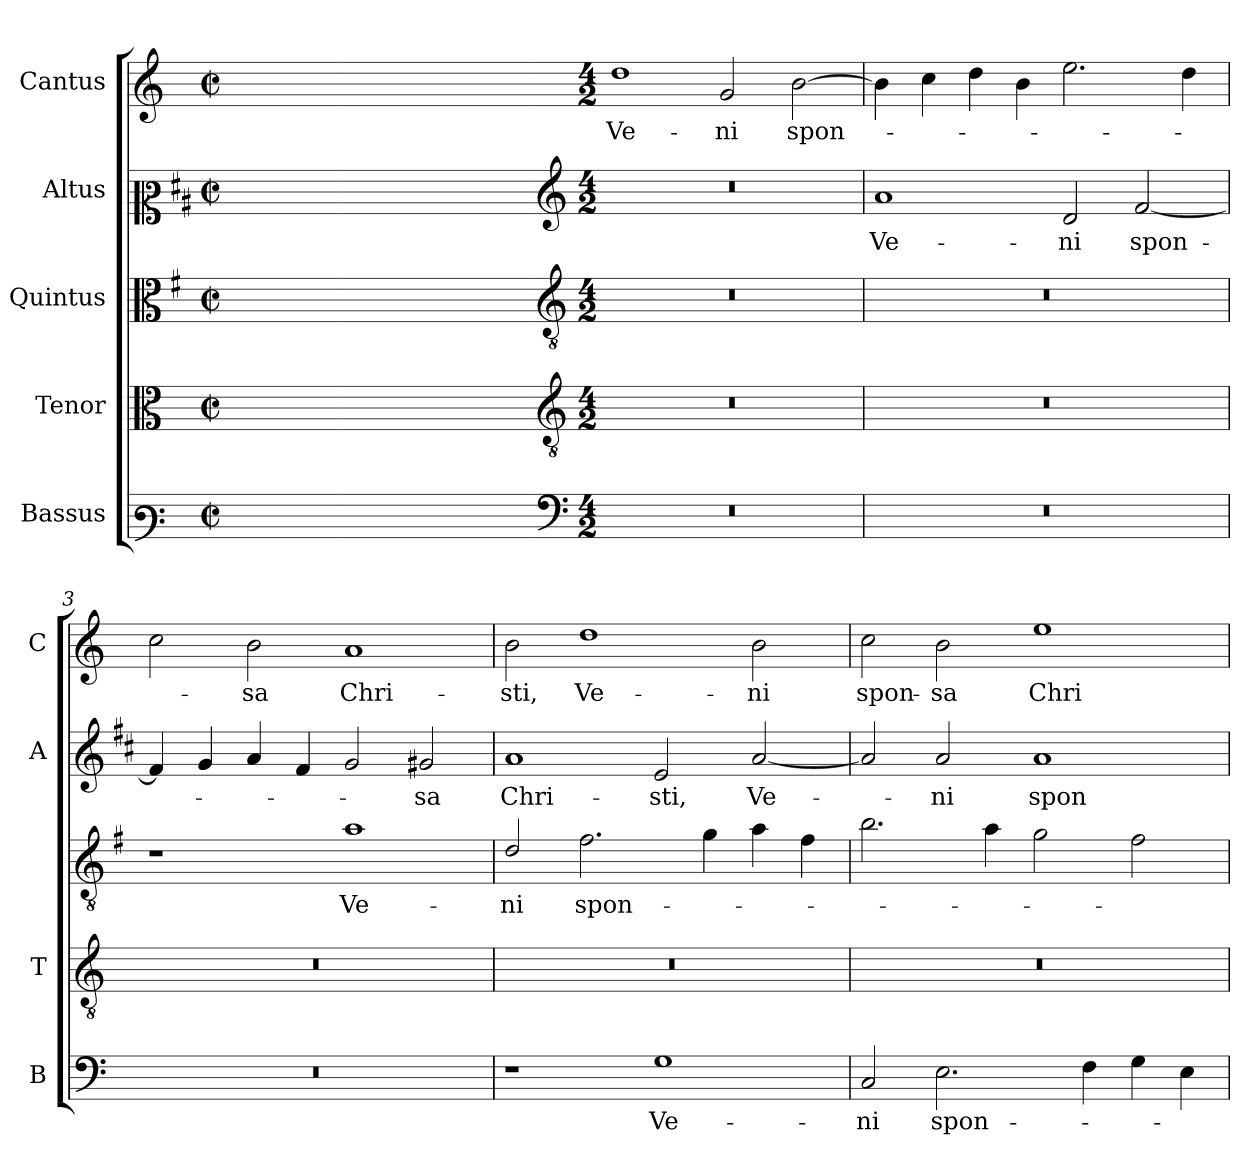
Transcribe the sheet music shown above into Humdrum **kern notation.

**kern	**text	**kern	**kern	**text	**kern	**text	**kern	**text
*part5	*part5	*part4	*part3	*part3	*part2	*part2	*part1	*part1
*staff5	*staff5	*staff4	*staff3	*staff3	*staff2	*staff2	*staff1	*staff1
*I"Bassus	*	*I"Tenor	*I"Quintus	*	*I"Altus	*	*I"Cantus	*
*I'B	*	*I'T	*	*	*I'A	*	*I'C	*
*clefF3	*	*clefC3	*clefC3	*	*clefC2	*	*clefG2	*
*	*	*	*ITrd4c7	*	*ITrd1c2	*	*	*
*k[]	*	*k[]	*k[]	*	*k[]	*	*k[]	*
*C:	*	*C:	*C:	*	*C:	*	*C:	*
*M2/2	*	*M2/2	*M2/2	*	*M2/2	*	*M2/2	*
*met(c|)	*	*met(c|)	*met(c|)	*	*met(c|)	*	*met(c|)	*
=	=	=	=	=	=	=	=	=
1ryy	.	1ryy	1ryy	.	1ryy	.	1ryy	.
=1X-	=1X-	=1X-	=1X-	=1X-	=1X-	=1X-	=1X-	=1X-
4ryy	.	4ryy	4ryy	.	4ryy	.	4ryy	.
4ryy	.	4ryy	4ryy	.	4ryy	.	4ryy	.
4ryy	.	4ryy	4ryy	.	4ryy	.	4ryy	.
4ryy	.	4ryy	4ryy	.	4ryy	.	4ryy	.
=1-	=1-	=1-	=1-	=1-	=1-	=1-	=1-	=1-
*clefF4	*	*clefGv2	*clefGv2	*	*clefG2	*	*	*
*M4/2	*	*M4/2	*M4/2	*	*M4/2	*	*M4/2	*
!	!	!	!	!	!	!	!	!LO:LY:b
0r	.	0r	0r	.	0r	.	1dd	Ve-
!	!	!	!	!	!	!	!	!LO:LY:b
.	.	.	.	.	.	.	2g/	-ni
!	!	!	!	!	!	!	!	!LO:LY:b
.	.	.	.	.	.	.	[2b\	spon-
=2	=2	=2	=2	=2	=2	=2	=2	=2
!	!	!	!	!	!	!LO:LY:b	!	!
0r	.	0r	0r	.	1g	Ve-	4b\]	.
.	.	.	.	.	.	.	4cc\	.
.	.	.	.	.	.	.	4dd\	.
.	.	.	.	.	.	.	4b\	.
!	!	!	!	!	!	!LO:LY:b	!	!
.	.	.	.	.	2c/	-ni	2.ee\	.
!	!	!	!	!	!	!LO:LY:b	!	!
.	.	.	.	.	[2e/	spon-	.	.
.	.	.	.	.	.	.	4dd\	.
=3	=3	=3	=3	=3	=3	=3	=3	=3
0r	.	0r	1r	.	4e/]	.	2cc\	.
.	.	.	.	.	4f/	.	.	.
!	!	!	!	!	!	!	!	!LO:LY:b
.	.	.	.	.	4g/	.	2b\	-sa
.	.	.	.	.	4e/	.	.	.
!	!	!	!	!LO:LY:b	!	!	!	!LO:LY:b
.	.	.	1d	Ve-	2f/	.	1a	Chri-
!	!	!	!	!	!	!LO:LY:b	!	!
.	.	.	.	.	2f#X/	-sa	.	.
=4	=4	=4	=4	=4	=4	=4	=4	=4
!	!	!	!	!LO:LY:b	!	!LO:LY:b	!	!LO:LY:b
1r	.	0r	2G/	-ni	1g	Chri-	2b\	-sti,
!	!	!	!	!LO:LY:b	!	!	!	!LO:LY:b
.	.	.	2.B\	spon-	.	.	1dd	Ve-
!	!LO:LY:b	!	!	!	!	!LO:LY:b	!	!
1G	Ve-	.	.	.	2d/	-sti,	.	.
.	.	.	4c\	.	.	.	.	.
!	!	!	!	!	!	!LO:LY:b	!	!LO:LY:b
.	.	.	4d\	.	[2g/	Ve-	2b\	-ni
.	.	.	4B\	.	.	.	.	.
!!LO:LB:g=z
=5	=5	=5	=5	=5	=5	=5	=5	=5
!	!LO:LY:b	!	!	!	!	!	!	!LO:LY:b
2C/	-ni	0r	2.e\	.	2g/]	.	2cc\	spon-
!	!LO:LY:b	!	!	!	!	!LO:LY:b	!	!LO:LY:b
2.E\	spon-	.	.	.	2g/	-ni	2b\	-sa
.	.	.	4d\	.	.	.	.	.
!	!	!	!	!	!	!LO:LY:b	!	!LO:LY:b
.	.	.	2c\	.	1g	spon-	1ee	Chri-
4F\	.	.	.	.	.	.	.	.
4G\	.	.	2B\	.	.	.	.	.
4E\	.	.	.	.	.	.	.	.
=	=	=	=	=	=	=	=	=
*-	*-	*-	*-	*-	*-	*-	*-	*-
